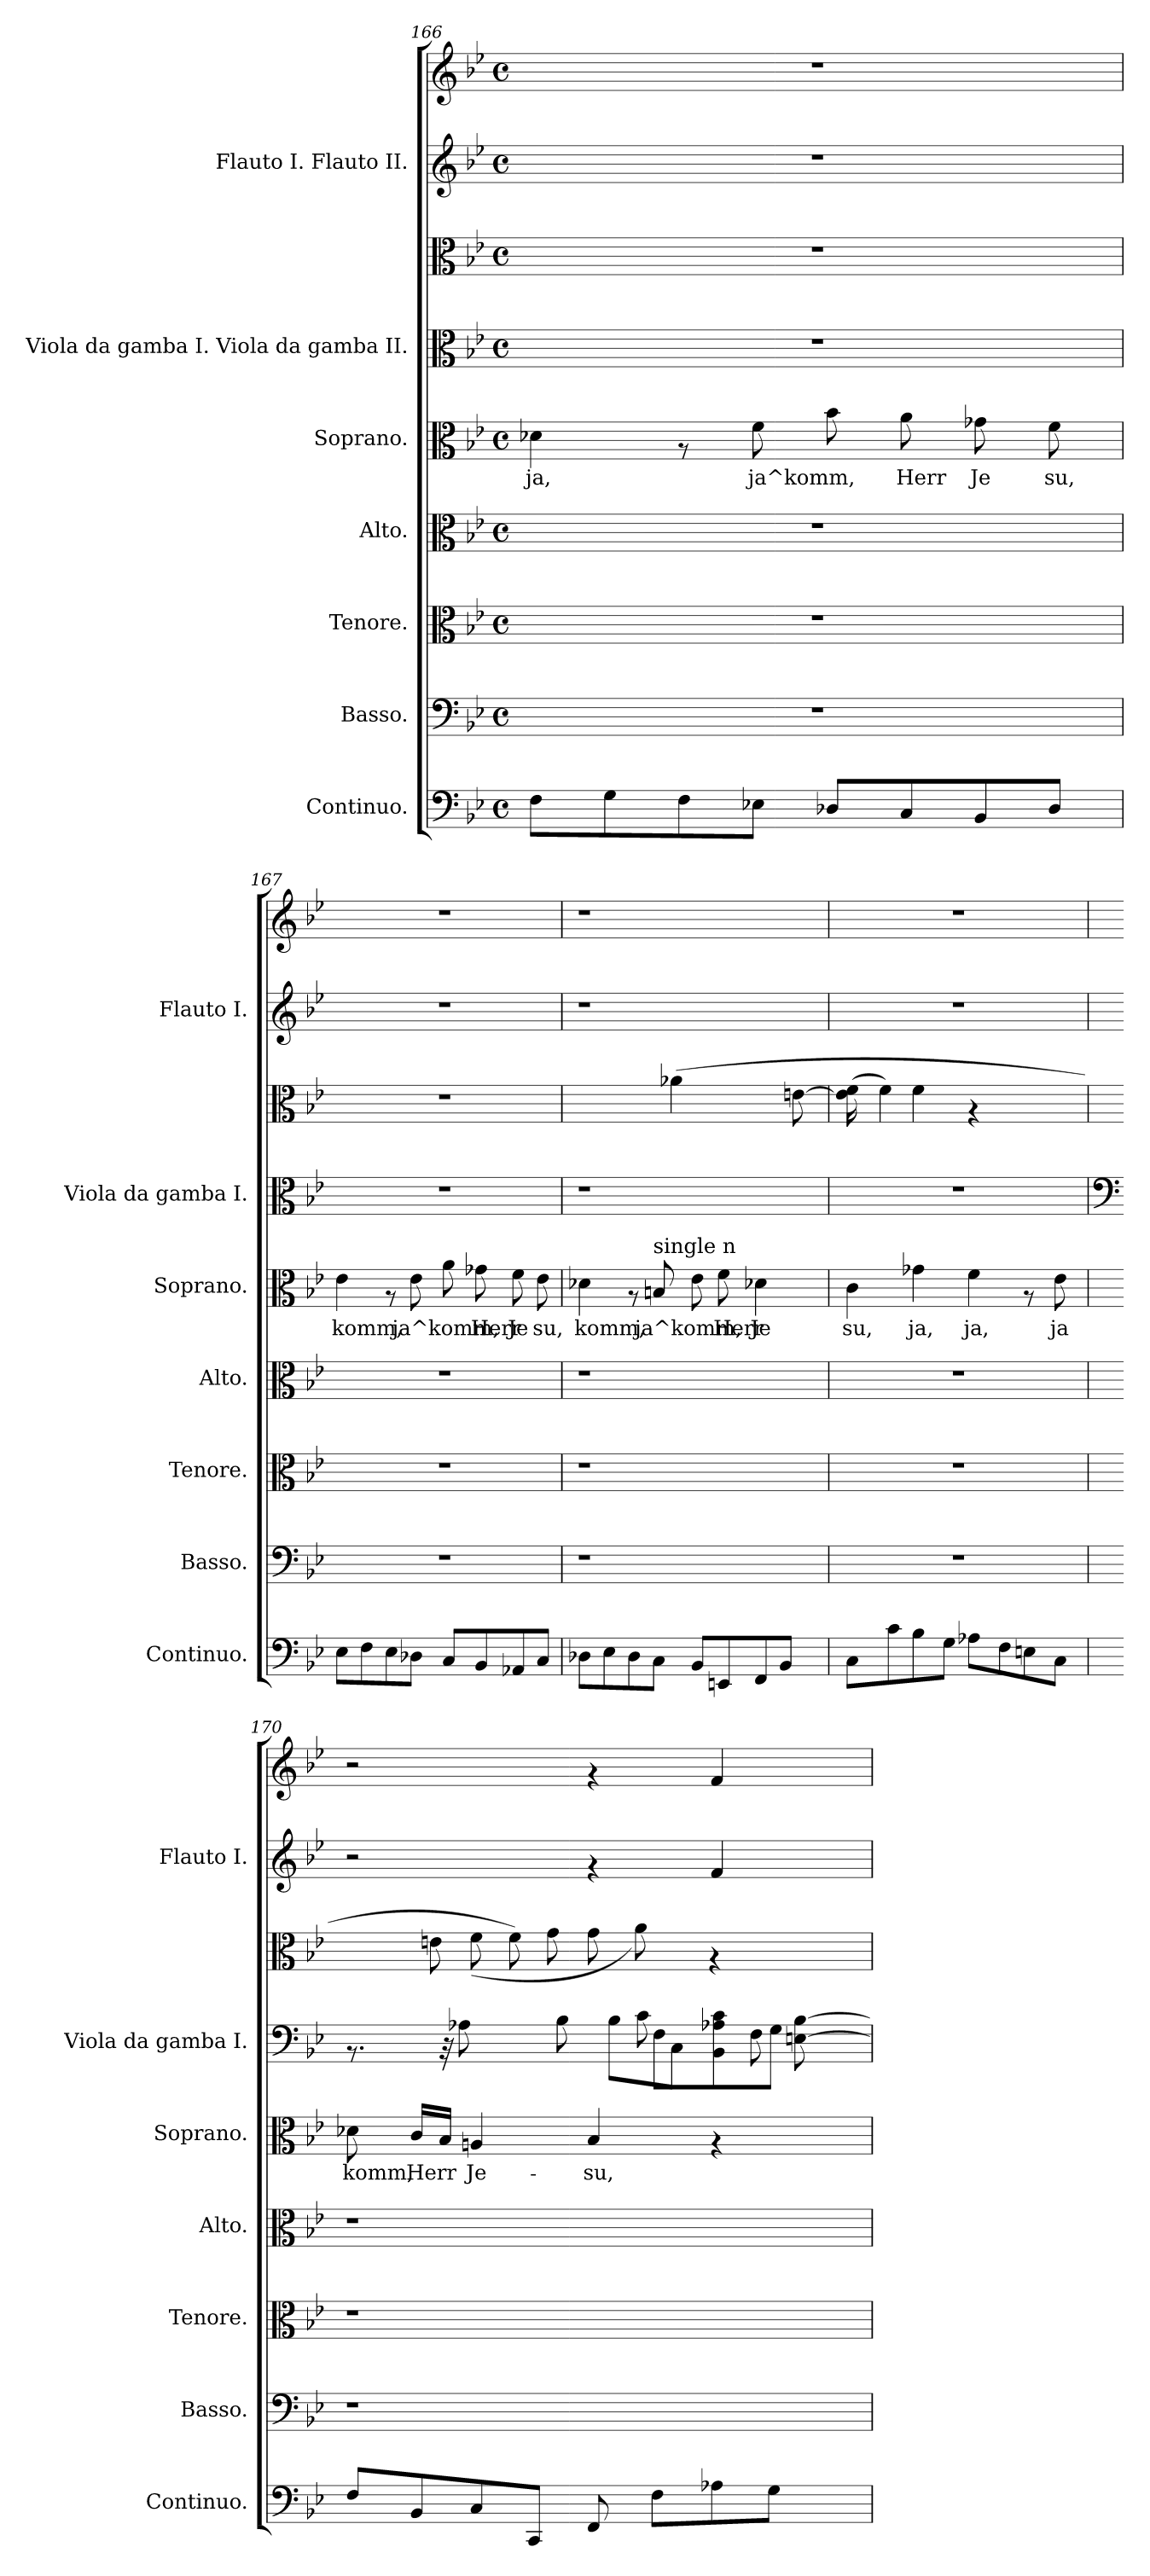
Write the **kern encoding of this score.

**kern	**kern	**kern	**kern	**kern	**text	**kern	**kern	**kern	**kern
*part7	*part6	*part5	*part4	*part3	*part3	*part2	*part2	*part1	*part1
*staff9	*staff8	*staff7	*staff6	*staff5	*staff5	*staff4	*staff3	*staff2	*staff1
*I"Continuo.	*I"Basso.	*I"Tenore.	*I"Alto.	*I"Soprano.	*	*I"Viola da gamba I. Viola da gamba II.	*	*I"Flauto I. Flauto II.	*
*I'Continuo.	*I'Basso.	*I'Tenore.	*I'Alto.	*I'Soprano.	*	*I'Viola da gamba I.	*	*I'Flauto I.	*
*clefF4	*clefF4	*clefC3	*clefC3	*clefC3	*	*clefC3	*clefC3	*clefG2	*clefG2
*k[b-e-]	*k[b-e-]	*k[b-e-]	*k[b-e-]	*k[b-e-]	*	*k[b-e-]	*k[b-e-]	*k[b-e-]	*k[b-e-]
*B-:	*B-:	*B-:	*B-:	*B-:	*	*B-:	*B-:	*B-:	*B-:
*M4/4	*M4/4	*M4/4	*M4/4	*M4/4	*	*M4/4	*M4/4	*M4/4	*M4/4
*met(c)	*met(c)	*met(c)	*met(c)	*met(c)	*	*met(c)	*met(c)	*met(c)	*met(c)
=166	=166	=166	=166	=166	=166	=166	=166	=166	=166
!	!	!	!	!	!LO:LY:b	!	!	!	!
8F\L	1r	1r	1r	4d-X\	ja,	1r	1r	1r	1r
8G\	.	.	.	.	.	.	.	.	.
8F\	.	.	.	8rG	.	.	.	.	.
!	!	!	!	!	!LO:LY:b	!	!	!	!
8E-X\J	.	.	.	8f\	ja^komm,	.	.	.	.
8D-X/L	.	.	.	8b-\	.	.	.	.	.
!	!	!	!	!	!LO:LY:b	!	!	!	!
8C/	.	.	.	8a\	Herr	.	.	.	.
!	!	!	!	!	!LO:LY:b	!	!	!	!
8BB-/	.	.	.	8g-X\	Je	.	.	.	.
!	!	!	!	!	!LO:LY:b	!	!	!	!
8D-/J	.	.	.	8f\	su,	.	.	.	.
!!LO:LB:g=z
=167	=167	=167	=167	=167	=167	=167	=167	=167	=167
!	!	!	!	!	!LO:LY:b	!	!	!	!
8E-\L	1r	1r	1r	4e-\	komm,	1r	1r	1r	1r
8F\	.	.	.	.	.	.	.	.	.
8E-\	.	.	.	8rG	.	.	.	.	.
!	!	!	!	!	!LO:LY:b	!	!	!	!
8D-X\J	.	.	.	8e-\	ja^komm,	.	.	.	.
8C/L	.	.	.	8a\	.	.	.	.	.
!	!	!	!	!	!LO:LY:b	!	!	!	!
8BB-/	.	.	.	8g-X\	Herr	.	.	.	.
!	!	!	!	!	!LO:LY:b	!	!	!	!
8AA-X/	.	.	.	8f\	Je	.	.	.	.
!	!	!	!	!	!LO:LY:b	!	!	!	!
8C/J	.	.	.	8e-\	su,	.	.	.	.
=168	=168	=168	=168	=168	=168	=168	=168	=168	=168
!	!	!	!	!	!LO:LY:b	!	!	!	!
8D-X\L	1r	1r	1r	4d-X\	komm,	1r	4ryy	1r	1r
8E-\	.	.	.	.	.	.	.	.	.
8D-\	.	.	.	8rG	.	.	8ryy	.	.
!	!	!	!	!LO:TX:a:t=single n	!	!	!	!	!
!	!	!	!	!	!LO:LY:b	!	!	!	!
8C\J	.	.	.	8B/	ja^komm,	.	32ryy	.	.
.	.	.	.	.	.	.	128ryy	.	.
.	.	.	.	.	.	.	512ryy	.	.
.	.	.	.	.	.	.	(>4a-X\	.	.
8BB-/L	.	.	.	8e-\	.	.	.	.	.
!	!	!	!	!	!LO:LY:b	!	!	!	!
8EEn/	.	.	.	8f\	Herr	.	.	.	.
.	.	.	.	.	.	.	4ryy	.	.
!	!	!	!	!	!LO:LY:b	!	!	!	!
8FF/	.	.	.	4d-X\	Je	.	.	.	.
8BB-/J	.	.	.	.	.	.	.	.	.
.	.	.	.	.	.	.	[>8en\	.	.
32ryy	32ryy	32ryy	32ryy	32ryy	.	32ryy	.	32ryy	32ryy
128ryy	128ryy	128ryy	128ryy	128ryy	.	128ryy	.	128ryy	128ryy
512ryy	512ryy	512ryy	512ryy	512ryy	.	512ryy	.	512ryy	512ryy
=169	=169	=169	=169	=169	=169	=169	=169	=169	=169
!	!	!	!	!	!LO:LY:b	!	!	!	!
*	*	*	*	*	*	*	*^	*	*
8C\L	1r	1r	1r	4c\	su,	1r	(>16e\] 16f\	4ryy	1r	1r
.	.	.	.	.	.	.	32ryy	.	.	.
.	.	.	.	.	.	.	128ryy	.	.	.
.	.	.	.	.	.	.	512ryy	.	.	.
.	.	.	.	.	.	.	4f\)	.	.	.
8c\	.	.	.	.	.	.	.	.	.	.
!	!	!	!	!	!LO:LY:b	!	!	!	!	!
8B-\	.	.	.	4g-X\	ja,	.	.	4f\	.	.
.	.	.	.	.	.	.	4ryy	.	.	.
8G\J	.	.	.	.	.	.	.	.	.	.
!	!	!	!	!	!LO:LY:b	!	!	!	!	!
8A-X\L	.	.	.	4f\	ja,	.	.	4rG	.	.
.	.	.	.	.	.	.	4ryy	.	.	.
8F\	.	.	.	.	.	.	.	.	.	.
8En\	.	.	.	8rG	.	.	.	4ryy	.	.
.	.	.	.	.	.	.	8ryy	.	.	.
!	!	!	!	!	!LO:LY:b	!	!	!	!	!
8C\J	.	.	.	8e-\	ja	.	.	.	.	.
.	.	.	.	.	.	.	64ryy	.	.	.
.	.	.	.	.	.	.	256.ryy	.	.	.
*	*	*	*	*	*	*	*v	*v	*	*
!!LO:LB:g=z
=170	=170	=170	=170	=170	=170	=170	=170	=170	=170
*	*	*	*	*	*	*clefF4	*	*	*
!	!	!	!	!	!LO:LY:b	!	!	!	!
*	*	*	*	*	*	*^	*^	*	*
*	*	*	*	*	*	*	*^	*	*^	*	*
*	*	*	*	*	*	*	*	*^	*	*	*^	*	*
8F/L	1r	1r	1r	8d-X\	komm,	8.rAA	2ryy	2ryy	512ryy	8ryy	4ryy	4ryy	4ryy	2r	2r
.	.	.	.	.	.	.	.	.	2ryy	.	.	.	.	.	.
!	!	!	!	!	!LO:LY:b	!	!	!	!	!	!	!	!	!	!
8BB-/	.	.	.	16c/LL	Herr	.	.	.	.	32ryy	.	.	.	.	.
.	.	.	.	.	.	.	.	.	.	128ryy	.	.	.	.	.
.	.	.	.	.	.	.	.	.	.	512ryy	.	.	.	.	.
.	.	.	.	.	.	.	.	.	.	8en\	.	.	.	.	.
.	.	.	.	16B-/JJ	.	32rAA	.	.	.	.	.	.	.	.	.
.	.	.	.	.	.	8A-X\	.	.	.	.	.	.	.	.	.
!	!	!	!	!	!LO:LY:b	!	!	!	!	!	!	!	!	!	!
8C/	.	.	.	4An/	Je-	.	.	.	.	.	(>8f\	16ryy	8ryy	.	.
.	.	.	.	.	.	.	.	.	.	32ryy	.	.	.	.	.
.	.	.	.	.	.	.	.	.	.	.	.	64ryy	.	.	.
.	.	.	.	.	.	.	.	.	.	128..ryy	.	.	.	.	.
.	.	.	.	.	.	.	.	.	.	.	.	256.ryy	.	.	.
.	.	.	.	.	.	.	.	.	.	.	.	8f\)	.	.	.
.	.	.	.	.	.	.	.	.	.	2ryy	.	.	.	.	.
.	.	.	.	.	.	16ryy	.	.	.	.	.	.	.	.	.
8CC/J	.	.	.	.	.	.	.	.	.	.	32ryy	.	32ryy	.	.
.	.	.	.	.	.	64ryy	.	.	.	.	128..ryy	.	128ryy	.	.
.	.	.	.	.	.	.	.	.	.	.	.	.	512ryy	.	.
.	.	.	.	.	.	.	.	.	.	.	.	.	8g\	.	.
.	.	.	.	.	.	.	.	.	.	.	2ryy	.	.	.	.
.	.	.	.	.	.	256.ryy	.	.	.	.	.	.	.	.	.
.	.	.	.	.	.	8B-\	.	.	.	.	.	.	.	.	.
.	.	.	.	.	.	.	.	.	.	.	.	32ryy	.	.	.
.	.	.	.	.	.	.	.	.	.	.	.	128ryy	.	.	.
.	.	.	.	.	.	.	.	.	.	.	.	512ryy	.	.	.
!	!	!	!	!	!LO:LY:b	!	!	!	!	!	!	!	!	!	!
8FF/	.	.	.	4B-/	-su,	.	32ryy	16ryy	.	.	.	(8g\	.	4rf	4rf
.	.	.	.	.	.	.	.	.	8ryy	.	.	.	.	.	.
.	.	.	.	.	.	.	128ryy	.	.	.	.	.	.	.	.
.	.	.	.	.	.	.	512ryy	.	.	.	.	.	.	.	.
.	.	.	.	.	.	.	8B-\L	.	.	.	.	.	32ryy	.	.
.	.	.	.	.	.	4ryy	.	.	.	.	.	.	.	.	.
.	.	.	.	.	.	.	.	64ryy	.	.	.	.	.	.	.
.	.	.	.	.	.	.	.	.	.	.	.	.	128ryy	.	.
.	.	.	.	.	.	.	.	256.ryy	.	.	.	.	.	.	.
.	.	.	.	.	.	.	.	.	.	.	.	.	512ryy	.	.
.	.	.	.	.	.	.	.	.	.	.	.	.	8a\)	.	.
.	.	.	.	.	.	.	.	8c\	.	.	.	.	.	.	.
8F\L	.	.	.	.	.	.	.	.	.	.	.	32ryy	.	.	.
.	.	.	.	.	.	.	.	.	8F\L	.	.	.	.	.	.
.	.	.	.	.	.	.	.	.	.	.	.	128..ryy	.	.	.
.	.	.	.	.	.	.	8C\J	.	.	.	.	.	.	.	.
.	.	.	.	.	.	.	.	.	.	.	.	4ryy	.	.	.
.	.	.	.	.	.	.	.	.	.	.	.	.	32ryy	.	.
.	.	.	.	.	.	.	.	8ryy	.	.	.	.	.	.	.
.	.	.	.	.	.	.	.	.	.	.	.	.	128ryy	.	.
.	.	.	.	.	.	.	.	.	.	.	.	.	512ryy	.	.
.	.	.	.	.	.	.	.	.	.	.	.	.	4rG	.	.
8A-X\	.	.	.	4rG	.	.	.	.	.	.	.	.	.	4f/	4f/
.	.	.	.	.	.	.	.	.	8BB-\ 8A-X\ 8c\	.	.	.	.	.	.
.	.	.	.	.	.	.	32ryy	.	.	.	.	.	.	.	.
.	.	.	.	.	.	8ryy	.	.	.	.	.	.	.	.	.
.	.	.	.	.	.	.	128ryy	.	.	.	.	.	.	.	.
.	.	.	.	.	.	.	512ryy	.	.	.	.	.	.	.	.
.	.	.	.	.	.	.	8F\	.	.	.	.	.	.	.	.
.	.	.	.	.	.	.	.	16ryy	.	.	.	.	.	.	.
.	.	.	.	.	.	.	.	.	.	8ryy	.	.	.	.	.
8G\J	.	.	.	.	.	.	.	.	.	.	.	.	.	.	.
.	.	.	.	.	.	.	.	.	8G\J	.	.	.	.	.	.
.	.	.	.	.	.	.	.	64ryy	.	.	.	.	.	.	.
.	.	.	.	.	.	.	.	256.ryy	.	.	.	.	.	.	.
.	.	.	.	.	.	.	.	[>8En\ [>8B-\	.	.	.	.	.	.	.
.	.	.	.	.	.	.	.	.	.	.	16ryy	16ryy	.	.	.
.	.	.	.	.	.	16ryy	.	.	.	.	.	.	.	.	.
.	.	.	.	.	.	.	16ryy	.	.	.	.	.	.	.	.
.	.	.	.	.	.	.	.	.	.	16ryy	.	.	.	.	.
.	.	.	.	.	.	.	.	.	.	.	32ryy	32ryy	.	.	.
.	.	.	.	.	.	32ryy	.	.	.	.	.	.	.	.	.
.	.	.	.	.	.	.	.	.	.	.	.	.	32ryy	.	.
32ryy	32ryy	32ryy	32ryy	32ryy	.	.	.	.	.	.	.	.	.	32ryy	32ryy
.	.	.	.	.	.	.	.	.	32ryy	.	.	.	.	.	.
.	.	.	.	.	.	.	.	.	.	.	64...ryy	64...ryy	.	.	.
.	.	.	.	.	.	.	64.ryy	.	.	.	.	.	.	.	.
.	.	.	.	.	.	64ryy	.	.	.	.	.	.	.	.	.
.	.	.	.	.	.	.	.	.	.	64ryy	.	.	.	.	.
.	.	.	.	.	.	.	.	.	.	.	.	.	128..ryy	.	.
128.ryy	128.ryy	128.ryy	128.ryy	128.ryy	.	.	.	.	.	.	.	.	.	128.ryy	128.ryy
.	.	.	.	.	.	.	.	.	128ryy	.	.	.	.	.	.
.	.	.	.	.	.	256.ryy	.	.	.	.	.	.	.	.	.
.	.	.	.	.	.	.	.	.	.	256ryy	.	.	.	.	.
.	.	.	.	.	.	.	.	.	512ryy	.	.	.	.	.	.
*	*	*	*	*	*	*v	*v	*v	*v	*	*	*	*	*	*
*	*	*	*	*	*	*	*v	*v	*v	*v	*	*
=	=	=	=	=	=	=	=	=	=
*-	*-	*-	*-	*-	*-	*-	*-	*-	*-
